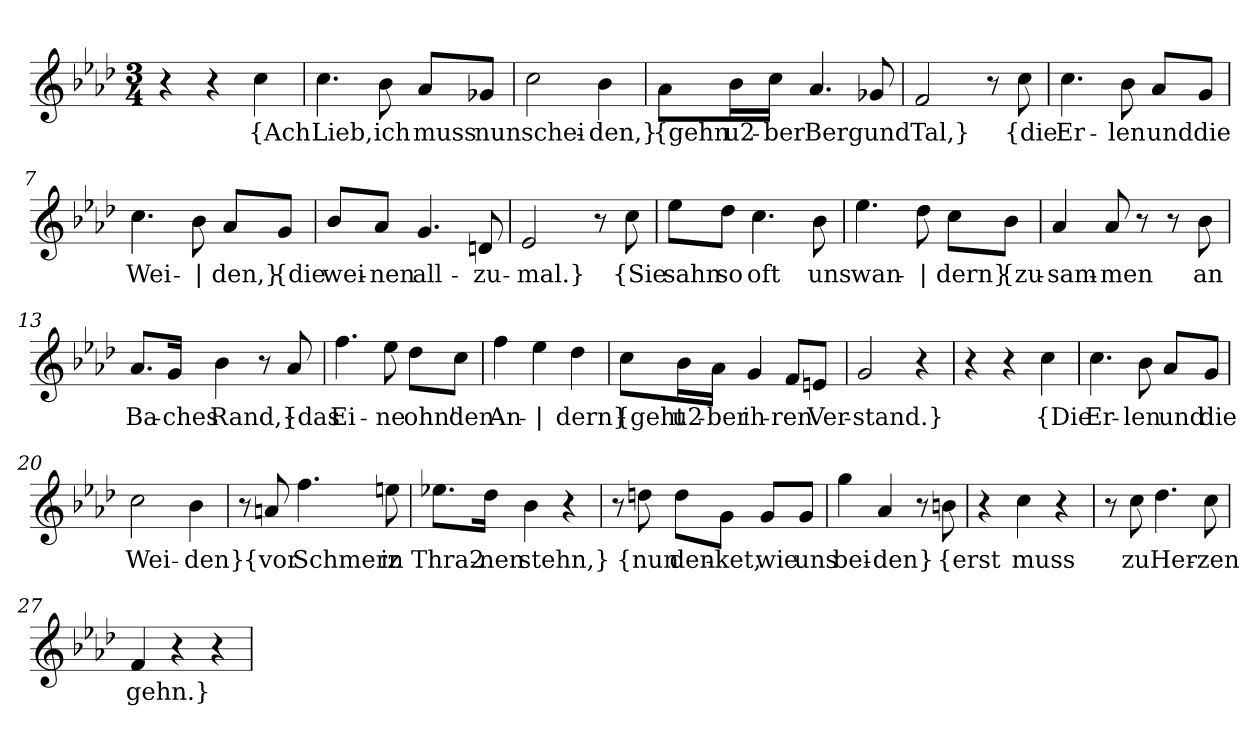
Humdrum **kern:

**kern	**text
*part1	*part1
*staff1	*staff1
*clefG2	*
*k[b-e-a-d-]	*
*M3/4	*
=1	=1
4r	.
4r	.
!	!LO:LY:b
4cc\	{Ach
=2	=2
!	!LO:LY:b
4.cc\	Lieb,
!	!LO:LY:b
8b-\	ich
!	!LO:LY:b
8a-/L	muss
!	!LO:LY:b
8g-X/J	nun
=3	=3
!	!LO:LY:b
2cc\	schei-
!	!LO:LY:b
4b-\	-den,}
=4	=4
!	!LO:LY:b
8a-\L	{gehn
!	!LO:LY:b
16b-\L	u2-
!	!LO:LY:b
16cc\JJ	-ber
!	!LO:LY:b
4.a-/	Berg
!	!LO:LY:b
8g-X/	und
=5	=5
!	!LO:LY:b
2f/	Tal,}
8r	.
!	!LO:LY:b
8cc\	{die
=6	=6
!	!LO:LY:b
4.cc\	Er-
!	!LO:LY:b
8b-\	-len
!	!LO:LY:b
8a-/L	und
!	!LO:LY:b
8g/J	die
!!LO:LB:g=z
=7	=7
!	!LO:LY:b
4.cc\	Wei-
!	!LO:LY:b
8b-\	|
!	!LO:LY:b
8a-/L	-den,}
!	!LO:LY:b
8g/J	{die
=8	=8
!	!LO:LY:b
8b-/L	wei-
!	!LO:LY:b
8a-/J	-nen
!	!LO:LY:b
4.g/	all-
!	!LO:LY:b
8dn/	-zu-
=9	=9
!	!LO:LY:b
2e-/	-mal.}
8r	.
!	!LO:LY:b
8cc\	{Sie
=10	=10
!	!LO:LY:b
8ee-\L	sahn
!	!LO:LY:b
8dd-\J	so
!	!LO:LY:b
4.cc\	oft
!	!LO:LY:b
8b-\	uns
=11	=11
!	!LO:LY:b
4.ee-\	wan-
!	!LO:LY:b
8dd-\	|
!	!LO:LY:b
8cc\L	-dern}
!	!LO:LY:b
8b-\J	{zu-
!!LO:LB:g=z
=12	=12
!	!LO:LY:b
4a-/	-sam-
!	!LO:LY:b
8a-/	-men
8r	.
8r	.
!	!LO:LY:b
8b-\	an
=13	=13
!	!LO:LY:b
8.a-/L	Ba-
!	!LO:LY:b
16g/Jk	-ches
!	!LO:LY:b
4b-\	Rand,}
8r	.
!	!LO:LY:b
8a-/	{das
=14	=14
!	!LO:LY:b
4.ff\	Ei-
!	!LO:LY:b
8ee-\	-ne
!	!LO:LY:b
8dd-\L	ohn'
!	!LO:LY:b
8cc\J	den
=15	=15
!	!LO:LY:b
4ff\	An-
!	!LO:LY:b
4ee-\	|
!	!LO:LY:b
4dd-\	-dern}
=16	=16
!	!LO:LY:b
8cc\L	{geht
!	!LO:LY:b
16b-\L	u2-
!	!LO:LY:b
16a-\JJ	-ber
!	!LO:LY:b
4g/	ih-
!	!LO:LY:b
8f/L	-ren
!	!LO:LY:b
8en/J	Ver-
!!LO:LB:g=z
=17	=17
!	!LO:LY:b
2g/	-stand.}
4r	.
=18	=18
4r	.
4r	.
!	!LO:LY:b
4cc\	{Die
=19	=19
!	!LO:LY:b
4.cc\	Er-
!	!LO:LY:b
8b-\	-len
!	!LO:LY:b
8a-/L	und
!	!LO:LY:b
8g/J	die
=20	=20
!	!LO:LY:b
2cc\	Wei-
!	!LO:LY:b
4b-\	-den}
=21	=21
8r	.
!	!LO:LY:b
8an/	{vor
!	!LO:LY:b
4.ff\	Schmerz
!	!LO:LY:b
8een\	in
=22	=22
!	!LO:LY:b
8.ee-X\L	Thra2-
!	!LO:LY:b
16dd-\Jk	-nen
!	!LO:LY:b
4b-\	stehn,}
4r	.
!!LO:LB:g=z
=23	=23
8r	.
!	!LO:LY:b
8ddn\	{nun
!	!LO:LY:b
8dd\L	den-
!	!LO:LY:b
8g\J	-ket,
!	!LO:LY:b
8g/L	wie
!	!LO:LY:b
8g/J	uns
=24	=24
!	!LO:LY:b
4gg\	bei-
!	!LO:LY:b
4a-/	-den}
8r	.
!	!LO:LY:b
8bn\	{erst
=25	=25
4r	.
!	!LO:LY:b
4cc\	muss
4r	.
=26	=26
8r	.
!	!LO:LY:b
8cc\	zu
!	!LO:LY:b
4.dd-\	Her-
!	!LO:LY:b
8cc\	-zen
=27	=27
!	!LO:LY:b
4f/	gehn.}
4r	.
4r	.
=	=
*-	*-
